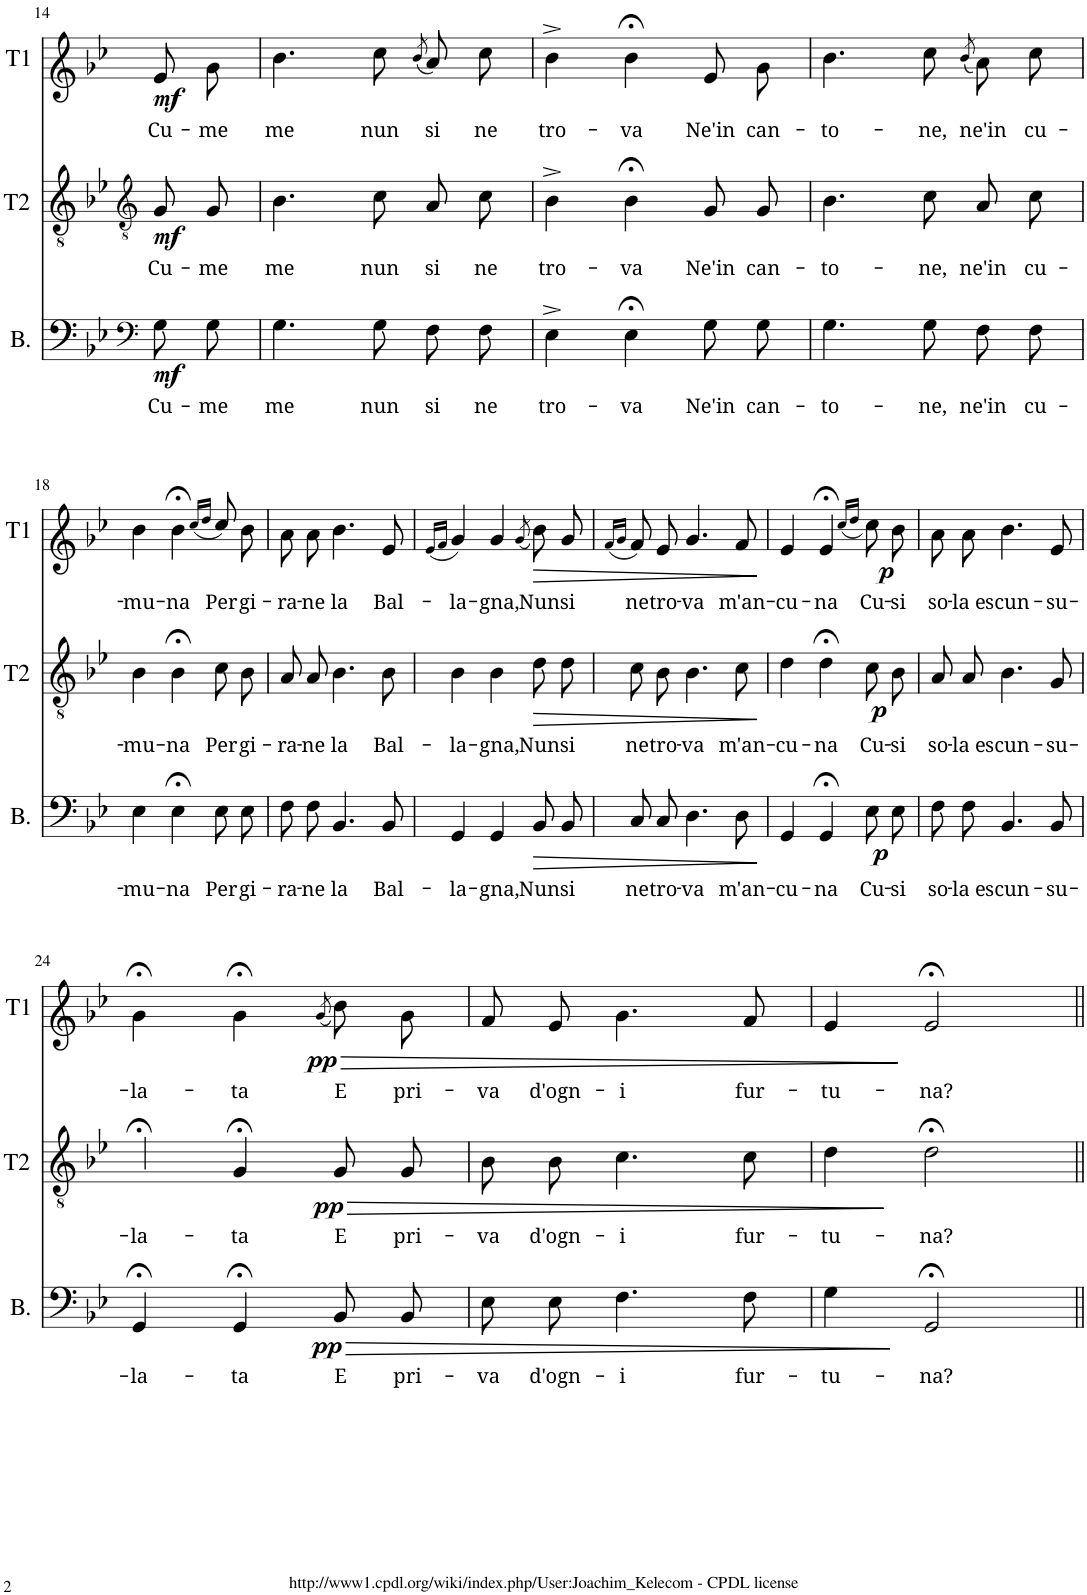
**kern	**text	**dynam	**kern	**text	**dynam	**kern	**text	**dynam
*part3	*part3	*part3	*part2	*part2	*part2	*part1	*part1	*part1
*staff3	*staff3	*staff3	*staff2	*staff2	*staff2	*staff1	*staff1	*staff1
*I"Basse	*	*	*I"T2	*	*	*I"T1	*	*
*I'B.	*	*	*I'T2	*	*	*I'T1	*	*
!!LO:PB:g=z
*clefF4	*	*	*clefGv2	*	*	*clefG1	*	*
*k[b-e-]	*	*	*k[b-e-]	*	*	*k[b-e-]	*	*
*	*	*	*	*	*	*M3/4	*	*
=14	=14	=14	=14	=14	=14	=14	=14	=14
!	!LO:LY:b	!LO:DY:b	!	!LO:LY:b	!LO:DY:b	!	!LO:LY:b	!LO:DY:b
8G\	Cu-	mf	8G/	-Cu-	mf	8g/	-Cu-	mf
!	!LO:LY:b	!	!	!LO:LY:b	!	!	!LO:LY:b	!
8G\	-me	.	8G/	-me	.	8b-\	-me	.
=15	=15	=15	=15	=15	=15	=15	=15	=15
!	!LO:LY:b	!	!	!LO:LY:b	!	!	!LO:LY:b	!
4.G\	me	.	4.B-\	me	.	4.dd\	me	.
!	!LO:LY:b	!	!	!LO:LY:b	!	!	!LO:LY:b	!
8G\	nun	.	8c\	nun	.	8ee-\	nun	.
.	.	.	.	.	.	(8qdd/	.	.
!	!LO:LY:b	!	!	!LO:LY:b	!	!	!LO:LY:b	!
8F\	si	.	8A/	si	.	8cc/)	si	.
!	!LO:LY:b	!	!	!LO:LY:b	!	!	!LO:LY:b	!
8F\	ne	.	8c\	ne	.	8ee-\	ne	.
=16	=16	=16	=16	=16	=16	=16	=16	=16
!	!LO:LY:b	!	!	!LO:LY:b	!	!	!LO:LY:b	!
4E-^\	tro-	.	4B-^\	tro-	.	4dd^\	tro-	.
!	!LO:LY:b	!	!	!LO:LY:b	!	!	!LO:LY:b	!
4E-;<\	-va	.	4B-;<\	-va	.	4dd;<\	-va	.
!	!LO:LY:b	!	!	!LO:LY:b	!	!	!LO:LY:b	!
8G\	Ne'in	.	8G/	Ne'in	.	8g/	Ne'in	.
!	!LO:LY:b	!	!	!LO:LY:b	!	!	!LO:LY:b	!
8G\	can-	.	8G/	can-	.	8b-\	can-	.
=17	=17	=17	=17	=17	=17	=17	=17	=17
!	!LO:LY:b	!	!	!LO:LY:b	!	!	!LO:LY:b	!
4.G\	-to-	.	4.B-\	-to-	.	4.dd\	-to-	.
!	!LO:LY:b	!	!	!LO:LY:b	!	!	!LO:LY:b	!
8G\	-ne,	.	8c\	-ne,	.	8ee-\	-ne,	.
.	.	.	.	.	.	(8qdd/	.	.
!	!LO:LY:b	!	!	!LO:LY:b	!	!	!LO:LY:b	!
8F\	ne'in	.	8A/	ne'in	.	8cc\)	ne'in	.
!	!LO:LY:b	!	!	!LO:LY:b	!	!	!LO:LY:b	!
8F\	cu-	.	8c\	cu-	.	8ee-\	cu-	.
!!LO:LB:g=z
=18	=18	=18	=18	=18	=18	=18	=18	=18
!	!LO:LY:b	!	!	!LO:LY:b	!	!	!LO:LY:b	!
4E-\	-mu-	.	4B-\	-mu-	.	4dd\	-mu-	.
!	!LO:LY:b	!	!	!LO:LY:b	!	!	!LO:LY:b	!
4E-;<\	-na	.	4B-;<\	-na	.	4dd;<\	-na	.
.	.	.	.	.	.	(16qee-/LL	.	.
.	.	.	.	.	.	16qff/JJ	.	.
!	!LO:LY:b	!	!	!LO:LY:b	!	!	!LO:LY:b	!
8E-\	Per	.	8c\	Per	.	8ee-/)	Per	.
!	!LO:LY:b	!	!	!LO:LY:b	!	!	!LO:LY:b	!
8E-\	gi-	.	8B-\	gi-	.	8dd\	gi-	.
=19	=19	=19	=19	=19	=19	=19	=19	=19
!	!LO:LY:b	!	!	!LO:LY:b	!	!	!LO:LY:b	!
8F\	-ra-	.	8A/	-ra-	.	8cc\	-ra-	.
!	!LO:LY:b	!	!	!LO:LY:b	!	!	!LO:LY:b	!
8F\	-ne	.	8A/	-ne	.	8cc\	-ne	.
!	!LO:LY:b	!	!	!LO:LY:b	!	!	!LO:LY:b	!
4.BB-/	la	.	4.B-\	la	.	4.dd\	la	.
!	!LO:LY:b	!	!	!LO:LY:b	!	!	!LO:LY:b	!
8BB-/	Bal-	.	8B-\	Bal-	.	8g/	Bal-	.
=20	=20	=20	=20	=20	=20	=20	=20	=20
.	.	.	.	.	.	(16qg/LL	.	.
.	.	.	.	.	.	16qa/JJ	.	.
!	!LO:LY:b	!	!	!LO:LY:b	!	!	!LO:LY:b	!
4GG/	-la-	.	4B-\	-la-	.	4b-/)	-la-	.
!	!LO:LY:b	!	!	!LO:LY:b	!	!	!LO:LY:b	!
4GG/	-gna,	.	4B-\	-gna,	.	4b-/	-gna,	.
.	.	.	.	.	.	(8qb-/	.	.
!	!LO:LY:b	!LO:HP:b	!	!LO:LY:b	!LO:HP:b	!	!LO:LY:b	!
8BB-/	Nun	>	8d\	Nun	>	8dd\)	Nun	.
!	!LO:LY:b	!	!	!LO:LY:b	!	!	!LO:LY:b	!
8BB-/	si	.	8d\	si	.	8b-/	si	.
=21	=21	=21	=21	=21	=21	=21	=21	=21
.	.	.	.	.	.	(16qa/LL	.	.
.	.	.	.	.	.	16qb-/JJ	.	.
!	!LO:LY:b	!	!	!LO:LY:b	!	!	!LO:LY:b	!
8C/	ne	.	8c\	ne	.	8a/)	ne	.
!	!LO:LY:b	!	!	!LO:LY:b	!	!	!LO:LY:b	!
8C/	tro-	.	8B-\	tro-	.	8g/	tro-	.
!	!LO:LY:b	!	!	!LO:LY:b	!	!	!LO:LY:b	!
4.D\	-va	.	4.B-\	-va	.	4.b-/	-va	.
!	!LO:LY:b	!	!	!LO:LY:b	!	!	!LO:LY:b	!
8D\	m'an-	.	8c\	m'an-	.	8a/	m'an-	.
.	.	]	.	.	]	.	.	.
=22	=22	=22	=22	=22	=22	=22	=22	=22
!	!LO:LY:b	!	!	!LO:LY:b	!	!	!LO:LY:b	!
4GG/	-cu-	.	4d\	-cu-	.	4g/	-cu-	.
!	!LO:LY:b	!	!	!LO:LY:b	!	!	!LO:LY:b	!
4GG;</	-na	.	4d;<\	-na	.	4g;</	-na	.
.	.	.	.	.	.	(16qee-/LL	.	.
.	.	.	.	.	.	16qff/JJ	.	.
!	!LO:LY:b	!LO:DY:b	!	!LO:LY:b	!LO:DY:b	!	!LO:LY:b	!
8E-\	Cu-	p	8c\	Cu-	p	8ee-\)	Cu-	.
!	!LO:LY:b	!	!	!LO:LY:b	!	!	!LO:LY:b	!LO:DY:b
8E-\	-si	.	8B-\	-si	.	8dd\	-si	p
=23	=23	=23	=23	=23	=23	=23	=23	=23
!	!LO:LY:b	!	!	!LO:LY:b	!	!	!LO:LY:b	!
8F\	so-	.	8A/	so-	.	8cc\	so-	.
!	!LO:LY:b	!	!	!LO:LY:b	!	!	!LO:LY:b	!
8F\	-la e	.	8A/	-la e	.	8cc\	-la e	.
!	!LO:LY:b	!	!	!LO:LY:b	!	!	!LO:LY:b	!
4.BB-/	scun-	.	4.B-\	scun-	.	4.dd\	scun-	.
!	!LO:LY:b	!	!	!LO:LY:b	!	!	!LO:LY:b	!
8BB-/	-su-	.	8G/	-su-	.	8g/	-su-	.
!!LO:LB:g=z
=24	=24	=24	=24	=24	=24	=24	=24	=24
!	!LO:LY:b	!	!	!LO:LY:b	!	!	!LO:LY:b	!
4GG;</	-la-	.	4G;</	-la-	.	4b-;<\	-la-	.
!	!LO:LY:b	!	!	!LO:LY:b	!	!	!LO:LY:b	!
4GG;</	-ta	.	4G;</	-ta	.	4b-;<\	-ta	.
.	.	.	.	.	.	(8qb-/	.	.
!	!LO:LY:b	!LO:HP:b	!	!LO:LY:b	!LO:HP:b	!	!LO:LY:b	!
!	!	!LO:DY:n=1:b	!	!	!LO:DY:n=1:b	!	!	!LO:DY:b
8BB-/	E	> pp	8G/	E	> pp	8dd\)	E	pp
!	!LO:LY:b	!	!	!LO:LY:b	!	!	!LO:LY:b	!
8BB-/	pri-	.	8G/	pri-	.	8b-\	pri-	.
=25	=25	=25	=25	=25	=25	=25	=25	=25
!	!LO:LY:b	!	!	!LO:LY:b	!	!	!LO:LY:b	!
8E-\	-va	.	8B-\	-va	.	8a/	-va	.
!	!LO:LY:b	!	!	!LO:LY:b	!	!	!LO:LY:b	!
8E-\	d'ogn-	.	8B-\	d'ogn-	.	8g/	d'ogn-	.
!	!LO:LY:b	!	!	!LO:LY:b	!	!	!LO:LY:b	!
4.F\	-i	.	4.c\	-i	.	4.b-\	-i	.
!	!LO:LY:b	!	!	!LO:LY:b	!	!	!LO:LY:b	!
8F\	fur-	.	8c\	fur-	.	8a/	fur-	.
=26	=26	=26	=26	=26	=26	=26	=26	=26
!	!LO:LY:b	!	!	!LO:LY:b	!	!	!LO:LY:b	!
4G\	-tu-	.	4d\	-tu-	.	4g/	-tu-	.
!	!LO:LY:b	!	!	!LO:LY:b	!	!	!LO:LY:b	!
2GG;</	-na?	]	2d;<\	-na?	]	2g;</	-na?	.
=||	=||	=||	=||	=||	=||	=||	=||	=||
*-	*-	*-	*-	*-	*-	*-	*-	*-
